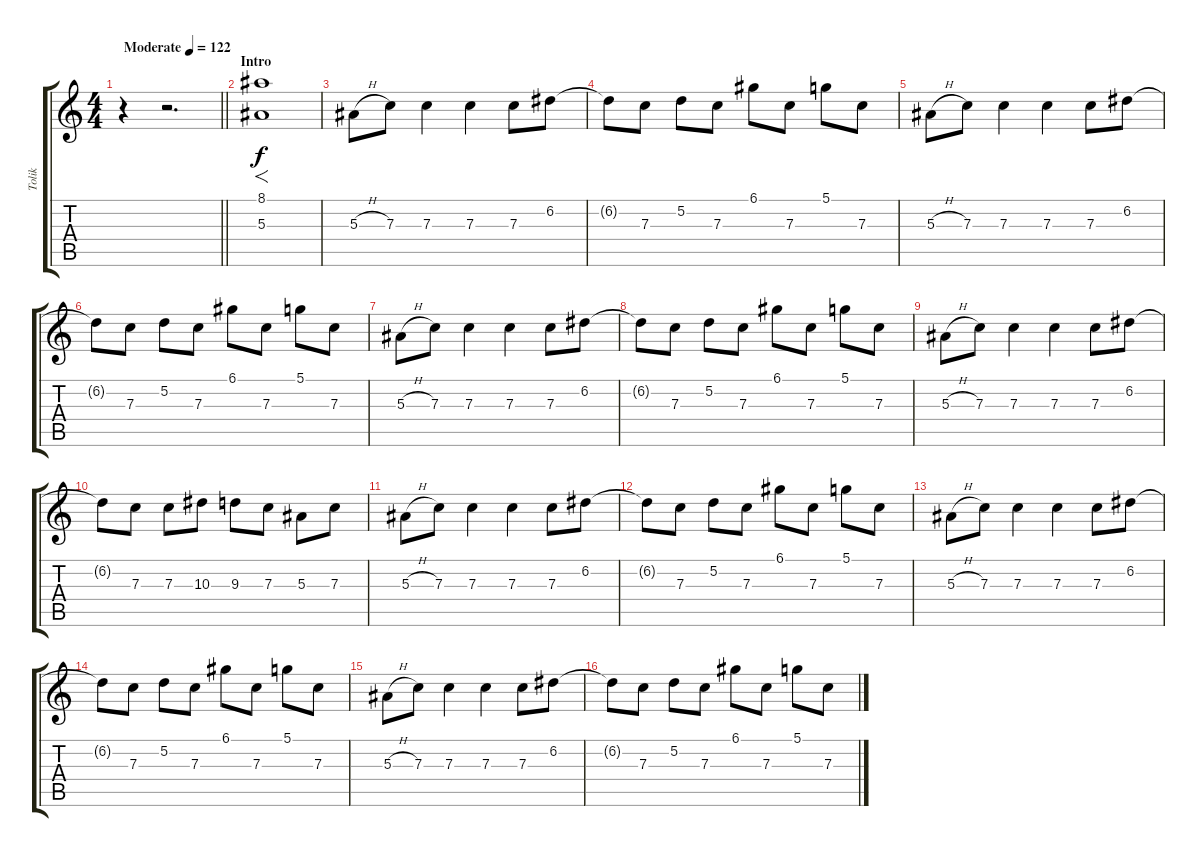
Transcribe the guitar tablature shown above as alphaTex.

\track ("Tolik" "Tolik") {instrument distortionguitar}
\staff {score tabs}
\tuning (D4 A3 F3 C3 G2 C2) {hide}
\ts (4 4)
\tempo (122 "Moderate")
\clef g2
\barLineRight lightlight
\ks c
r.4{dy f instrument distortionguitar} r.2{d} |
\section ("" "Intro")
(8.1 5.3).1{f} |
5.3{h}.8 7.3.8 7.3.4 7.3.4 7.3.8 6.2.8 |
6.2{t}.8 7.3.8 5.2.8 7.3.8 6.1.8 7.3.8 5.1.8 7.3.8 |
5.3{h}.8 7.3.8 7.3.4 7.3.4 7.3.8 6.2.8 |
6.2{t}.8 7.3.8 5.2.8 7.3.8 6.1.8 7.3.8 5.1.8 7.3.8 |
5.3{h}.8 7.3.8 7.3.4 7.3.4 7.3.8 6.2.8 |
6.2{t}.8 7.3.8 5.2.8 7.3.8 6.1.8 7.3.8 5.1.8 7.3.8 |
5.3{h}.8 7.3.8 7.3.4 7.3.4 7.3.8 6.2.8 |
6.2{t}.8 7.3.8 7.3.8 10.3.8 9.3.8 7.3.8 5.3.8 7.3.8 |
5.3{h}.8 7.3.8 7.3.4 7.3.4 7.3.8 6.2.8 |
6.2{t}.8 7.3.8 5.2.8 7.3.8 6.1.8 7.3.8 5.1.8 7.3.8 |
5.3{h}.8 7.3.8 7.3.4 7.3.4 7.3.8 6.2.8 |
6.2{t}.8 7.3.8 5.2.8 7.3.8 6.1.8 7.3.8 5.1.8 7.3.8 |
5.3{h}.8 7.3.8 7.3.4 7.3.4 7.3.8 6.2.8 |
6.2{t}.8 7.3.8 5.2.8 7.3.8 6.1.8 7.3.8 5.1.8 7.3.8
